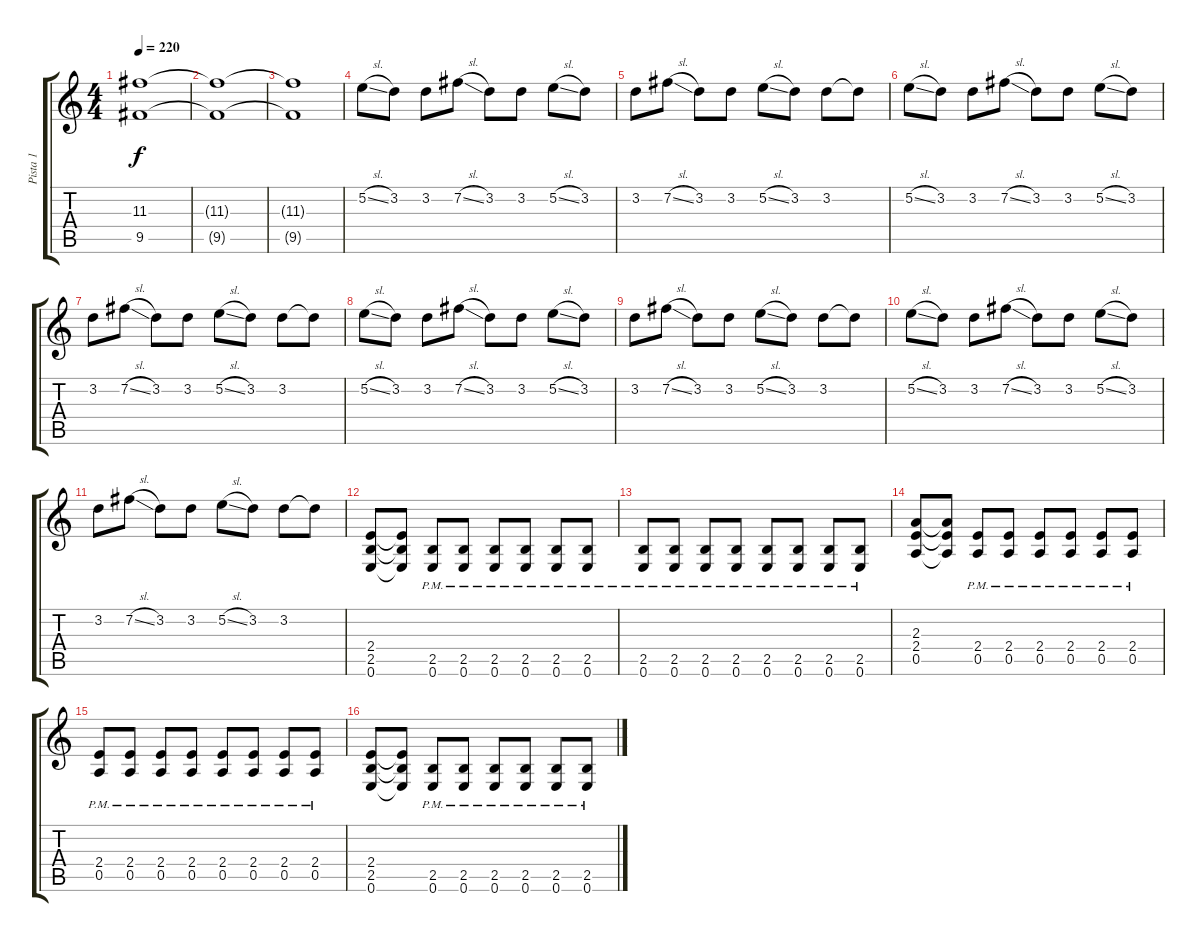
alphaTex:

\track ("Pista 1" "Pista 1") {instrument distortionguitar}
\staff {score tabs}
\tuning (E4 B3 G3 D3 A2 E2) {hide}
\ts (4 4)
\tempo 220
\clef g2
\ks c
(11.3{t} 9.5{t}).1{dy f} |
(11.3{t} 9.5{t}).1 |
(11.3{t} 9.5{t}).1 |
5.2{sl}.8 3.2.8 3.2.8 7.2{sl}.8 3.2.8 3.2.8 5.2{sl}.8 3.2.8 |
3.2.8 7.2{sl}.8 3.2.8 3.2.8 5.2{sl}.8 3.2.8 3.2.8 3.2{t}.8 |
5.2{sl}.8 3.2.8 3.2.8 7.2{sl}.8 3.2.8 3.2.8 5.2{sl}.8 3.2.8 |
3.2.8 7.2{sl}.8 3.2.8 3.2.8 5.2{sl}.8 3.2.8 3.2.8 3.2{t}.8 |
5.2{sl}.8 3.2.8 3.2.8 7.2{sl}.8 3.2.8 3.2.8 5.2{sl}.8 3.2.8 |
3.2.8 7.2{sl}.8 3.2.8 3.2.8 5.2{sl}.8 3.2.8 3.2.8 3.2{t}.8 |
5.2{sl}.8 3.2.8 3.2.8 7.2{sl}.8 3.2.8 3.2.8 5.2{sl}.8 3.2.8 |
3.2.8 7.2{sl}.8 3.2.8 3.2.8 5.2{sl}.8 3.2.8 3.2.8 3.2{t}.8 |
(2.4 2.5 0.6).8 (2.4{t} 2.5{t} 0.6{t}).8 (2.5{pm} 0.6{pm}).8 (2.5{pm} 0.6{pm}).8 (2.5{pm} 0.6{pm}).8 (2.5{pm} 0.6{pm}).8 (2.5{pm} 0.6{pm}).8 (2.5{pm} 0.6{pm}).8 |
(2.5{pm} 0.6{pm}).8 (2.5{pm} 0.6{pm}).8 (2.5{pm} 0.6{pm}).8 (2.5{pm} 0.6{pm}).8 (2.5{pm} 0.6{pm}).8 (2.5{pm} 0.6{pm}).8 (2.5{pm} 0.6{pm}).8 (2.5{pm} 0.6{pm}).8 |
(2.3 2.4 0.5).8 (2.3{t} 2.4{t} 0.5{t}).8 (2.4{pm} 0.5{pm}).8 (2.4{pm} 0.5{pm}).8 (2.4{pm} 0.5{pm}).8 (2.4{pm} 0.5{pm}).8 (2.4{pm} 0.5{pm}).8 (2.4{pm} 0.5{pm}).8 |
(2.4{pm} 0.5{pm}).8 (2.4{pm} 0.5{pm}).8 (2.4{pm} 0.5{pm}).8 (2.4{pm} 0.5{pm}).8 (2.4{pm} 0.5{pm}).8 (2.4{pm} 0.5{pm}).8 (2.4{pm} 0.5{pm}).8 (2.4{pm} 0.5{pm}).8 |
(2.4 2.5 0.6).8 (2.4{t} 2.5{t} 0.6{t}).8 (2.5{pm} 0.6{pm}).8 (2.5{pm} 0.6{pm}).8 (2.5{pm} 0.6{pm}).8 (2.5{pm} 0.6{pm}).8 (2.5{pm} 0.6{pm}).8 (2.5{pm} 0.6{pm}).8
